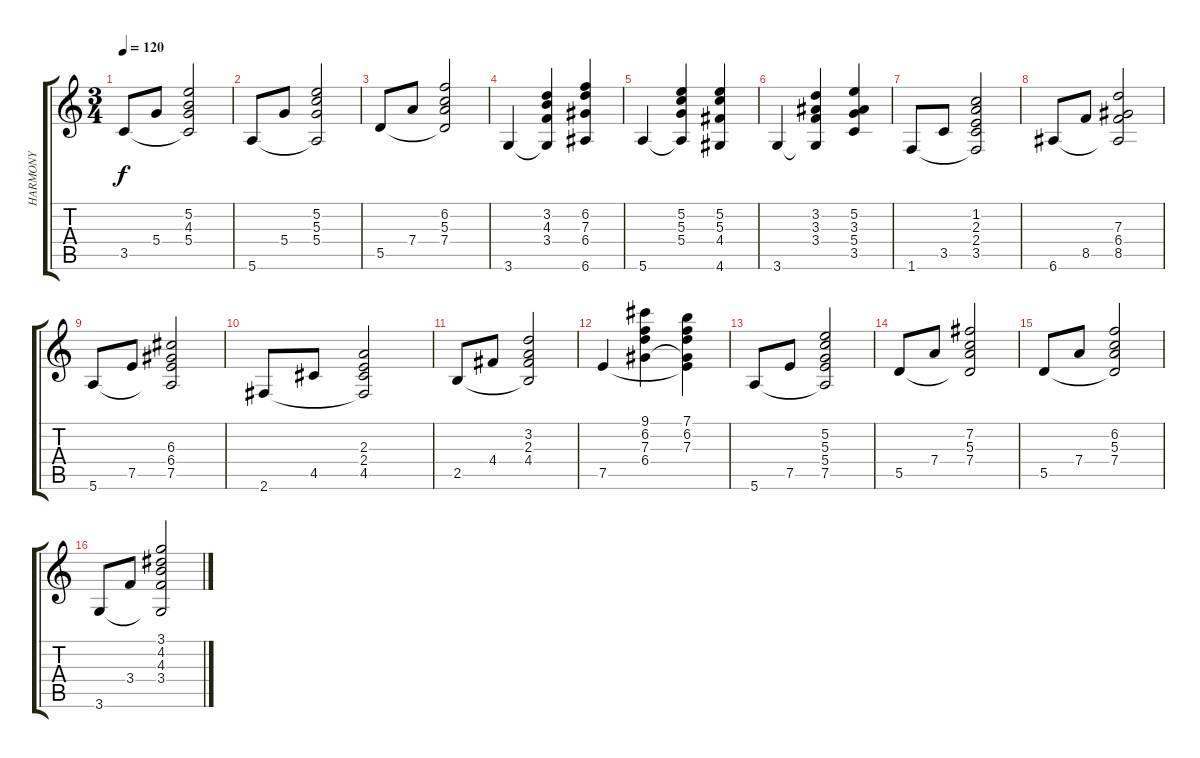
\track ("HARMONY" "HARMONY") {instrument electricguitarjazz}
\staff {score tabs}
\tuning (E4 B3 G3 D3 A2 E2) {hide}
\ts (3 4)
\tempo 120
\clef g2
\ks c
3.5.8{dy f instrument electricguitarjazz} 5.4.8 (5.2 4.3 5.4 3.5{t}).2 |
5.6.8 5.4.8 (5.2 5.3 5.4 5.6{t}).2 |
5.5.8 7.4.8 (6.2 5.3 7.4 5.5{t}).2 |
3.6.4 (3.2 4.3 3.4 3.6{t}).4 (6.2 7.3 6.4 6.6).4 |
5.6.4 (5.2 5.3 5.4 5.6{t}).4 (5.2 5.3 4.4 4.6).4 |
3.6.4 (3.2 3.3 3.4 3.6{t}).4 (5.2 3.3 5.4 3.5).4 |
1.6.8 3.5.8 (1.2 2.3 2.4 3.5 1.6{t}).2 |
6.6.8 8.5.8 (7.3 6.4 8.5 6.6{t}).2 |
5.6.8 7.5.8 (6.3 6.4 7.5 5.6{t}).2 |
2.6.8 4.5.8 (2.3 2.4 4.5 2.6{t}).2 |
2.5.8 4.4.8 (3.2 2.3 4.4 2.5{t}).2 |
7.5.4 (9.1 6.2 7.3 6.4).4 (7.1 6.2 7.3 6.4{t} 7.5{t}).4 |
5.6.8 7.5.8 (5.2 5.3 5.4 7.5 5.6{t}).2 |
5.5.8 7.4.8 (7.2 5.3 7.4 5.5{t}).2 |
5.5.8 7.4.8 (6.2 5.3 7.4 5.5{t}).2 |
3.6.8 3.4.8 (3.1 4.2 4.3 3.4 3.6{t}).2
